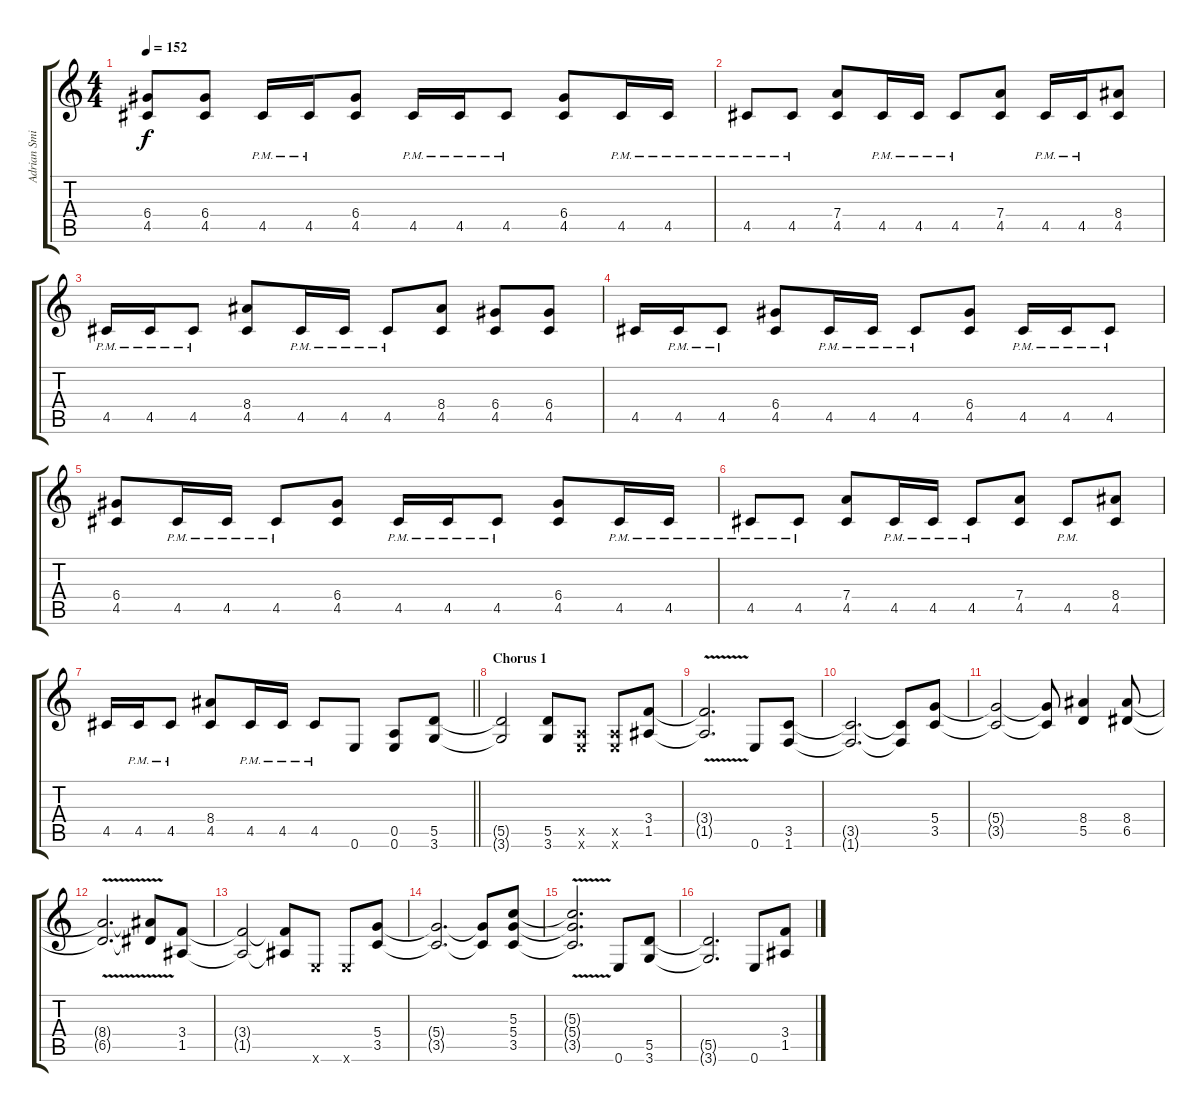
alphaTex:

\track ("Adrian Smith" "Adrian Smi") {instrument overdrivenguitar}
\staff {score tabs}
\tuning (E4 B3 G3 D3 A2 E2) {hide}
\ts (4 4)
\tempo 152
\clef g2
\ks c
(6.4 4.5).8{dy f} (6.4 4.5).8 4.5{pm}.16 4.5{pm}.16 (6.4 4.5).8 4.5{pm}.16 4.5{pm}.16 4.5{pm}.8 (6.4 4.5).8 4.5{pm}.16 4.5{pm}.16 |
4.5{pm}.8 4.5{pm}.8 (7.4 4.5).8 4.5{pm}.16 4.5{pm}.16 4.5{pm}.8 (7.4 4.5).8 4.5{pm}.16 4.5{pm}.16 (8.4 4.5).8 |
4.5{pm}.16 4.5{pm}.16 4.5{pm}.8 (8.4 4.5).8 4.5{pm}.16 4.5{pm}.16 4.5{pm}.8 (8.4 4.5).8 (6.4 4.5).8 (6.4 4.5).8 |
4.5.16 4.5{pm}.16 4.5{pm}.8 (6.4 4.5).8 4.5{pm}.16 4.5{pm}.16 4.5{pm}.8 (6.4 4.5).8 4.5{pm}.16 4.5{pm}.16 4.5{pm}.8 |
(6.4 4.5).8 4.5{pm}.16 4.5{pm}.16 4.5{pm}.8 (6.4 4.5).8 4.5{pm}.16 4.5{pm}.16 4.5{pm}.8 (6.4 4.5).8 4.5{pm}.16 4.5{pm}.16 |
4.5{pm}.8 4.5{pm}.8 (7.4 4.5).8 4.5{pm}.16 4.5{pm}.16 4.5{pm}.8 (7.4 4.5).8 4.5{pm}.8 (8.4 4.5).8 |
\barLineRight lightlight
4.5.16 4.5{pm}.16 4.5{pm}.8 (8.4 4.5).8 4.5{pm}.16 4.5{pm}.16 4.5{pm}.8 0.6.8 (0.5 0.6).8 (5.5 3.6).8 |
\section ("" "Chorus 1")
(5.5{t} 3.6{t}).2 (5.5 3.6).8 (0.5{x} 0.6{x}).8 (0.5{x} 0.6{x}).8 (3.4 1.5).8 |
(3.4{v t} 1.5{v t}).2{d} 0.6.8 (3.5 1.6).8 |
(3.5{t} 1.6{t}).2{d} (3.5{t} 1.6{t}).8 (5.4 3.5).8 |
(5.4{t} 3.5{t}).2 (5.4{t} 3.5{t}).8 (8.4 5.5).4 (8.4 6.5).8 |
(8.4{v t} 6.5{v t}).2{d} (8.4{t} 6.5{t}).8 (3.4 1.5).8 |
(3.4{t} 1.5{t}).2 (3.4{t} 1.5{t}).8 0.6{x}.8 0.6{x}.8 (5.4 3.5).8 |
(5.4{t} 3.5{t}).2{d} (5.4{t} 3.5{t}).8 (5.3 5.4 3.5).8 |
(5.3{v t} 5.4{v t} 3.5{v t}).2{d} 0.6.8 (5.5 3.6).8 |
(5.5{t} 3.6{t}).2{d} 0.6.8 (3.4 1.5).8
